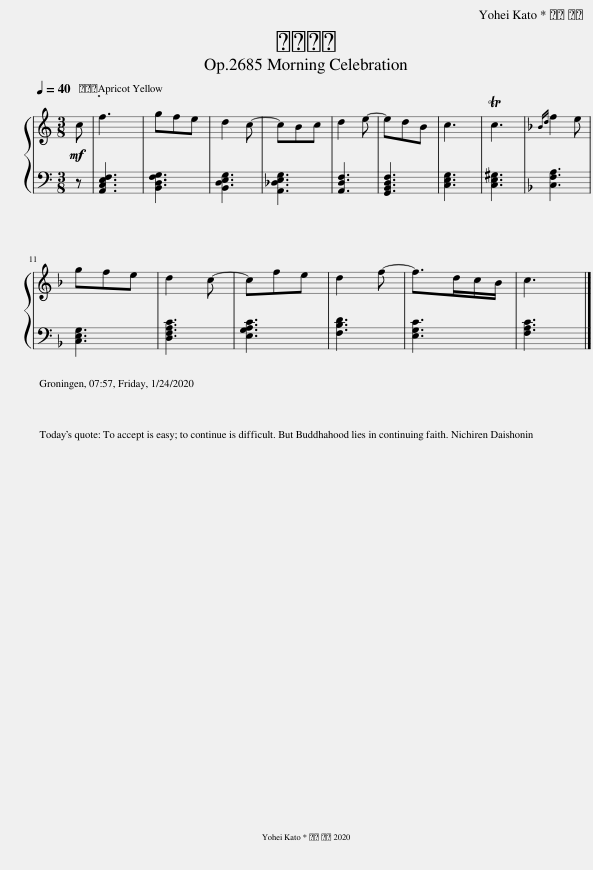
X:1
%%score { 1 | 2 }
L:1/8
Q:1/4=40
M:3/8
I:linebreak $
K:C
V:1 treble
V:2 bass
V:1
!mf! c | f3 | gfe | d2 c- | cBc | %5
 d2 e- | edB | c3 | Tc3 |[K:F]{Bd} f2 e |$ %10
 gfe | d2 c- | cfe | d2 f- | f>dc/B/ | %15
 c3 |] %16
V:2
 z | [A,,C,E,F,]3 | [B,,D,F,G,]3 | [B,,D,E,G,]3 | [A,,_D,E,G,]3 | %5
 [A,,D,F,]3 | [G,,B,,D,F,]3 | [C,E,G,]3 | [C,E,^G,]3 |[K:F] [C,F,A,]3 |$ %10
 [C,E,G,]3 | [D,F,A,C]3 | [E,G,A,C]3 | [F,B,D]3 | [E,G,C]3 | %15
 [F,A,C]3 |] %16
